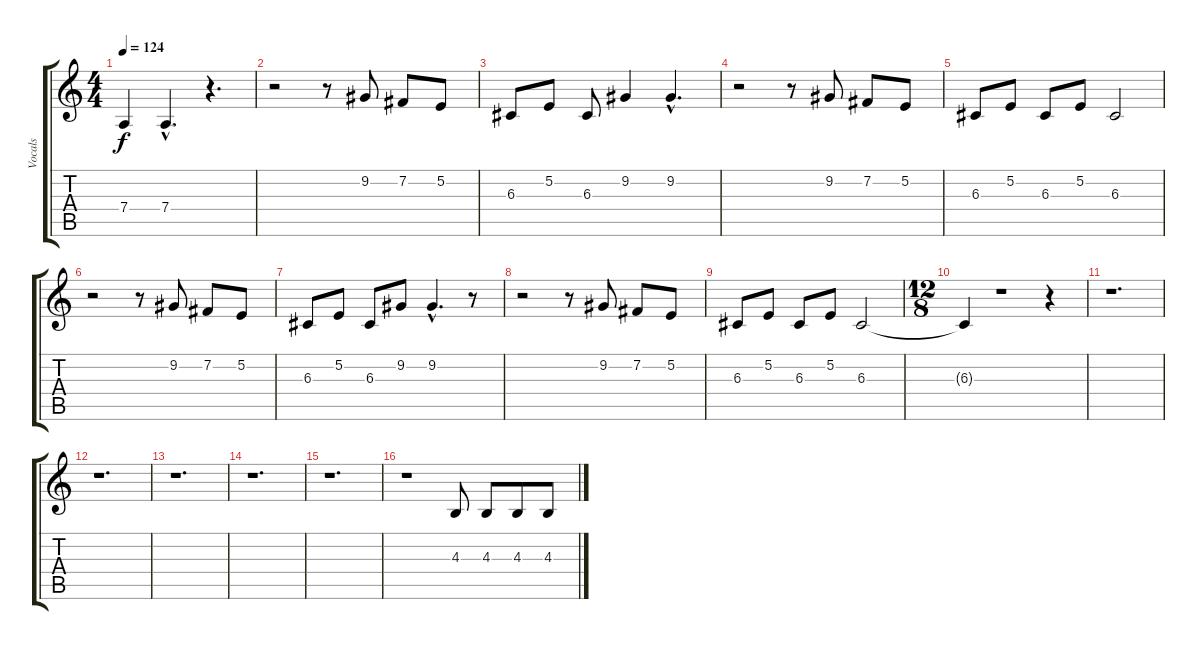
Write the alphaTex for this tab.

\track ("Vocals" "Vocals") {instrument lead2sawtooth}
\staff {score tabs}
\tuning (E4 B3 G3 D3 A2 E2) {hide}
\ts (4 4)
\tempo 124
\clef g2
\ks c
7.4{t}.4{dy f} 7.4{hac}.4{d} r.4{d} |
r.2 r.8 9.2.8 7.2.8 5.2.8 |
6.3.8 5.2.8 6.3.8 9.2.4 9.2{hac}.4{d} |
r.2 r.8 9.2.8 7.2.8 5.2.8 |
6.3.8 5.2.8 6.3.8 5.2.8 6.3.2 |
r.2 r.8 9.2.8 7.2.8 5.2.8 |
6.3.8 5.2.8 6.3.8 9.2.8 9.2{hac}.4{d} r.8 |
r.2 r.8 9.2.8 7.2.8 5.2.8 |
6.3.8 5.2.8 6.3.8 5.2.8 6.3.2 |
\ts (12 8)
6.3{t}.4 r.1 r.4 |
r.1{d} |
r.1{d} |
r.1{d} |
r.1{d} |
r.1{d} |
r.1 4.3.8 4.3.8 4.3.8 4.3.8
